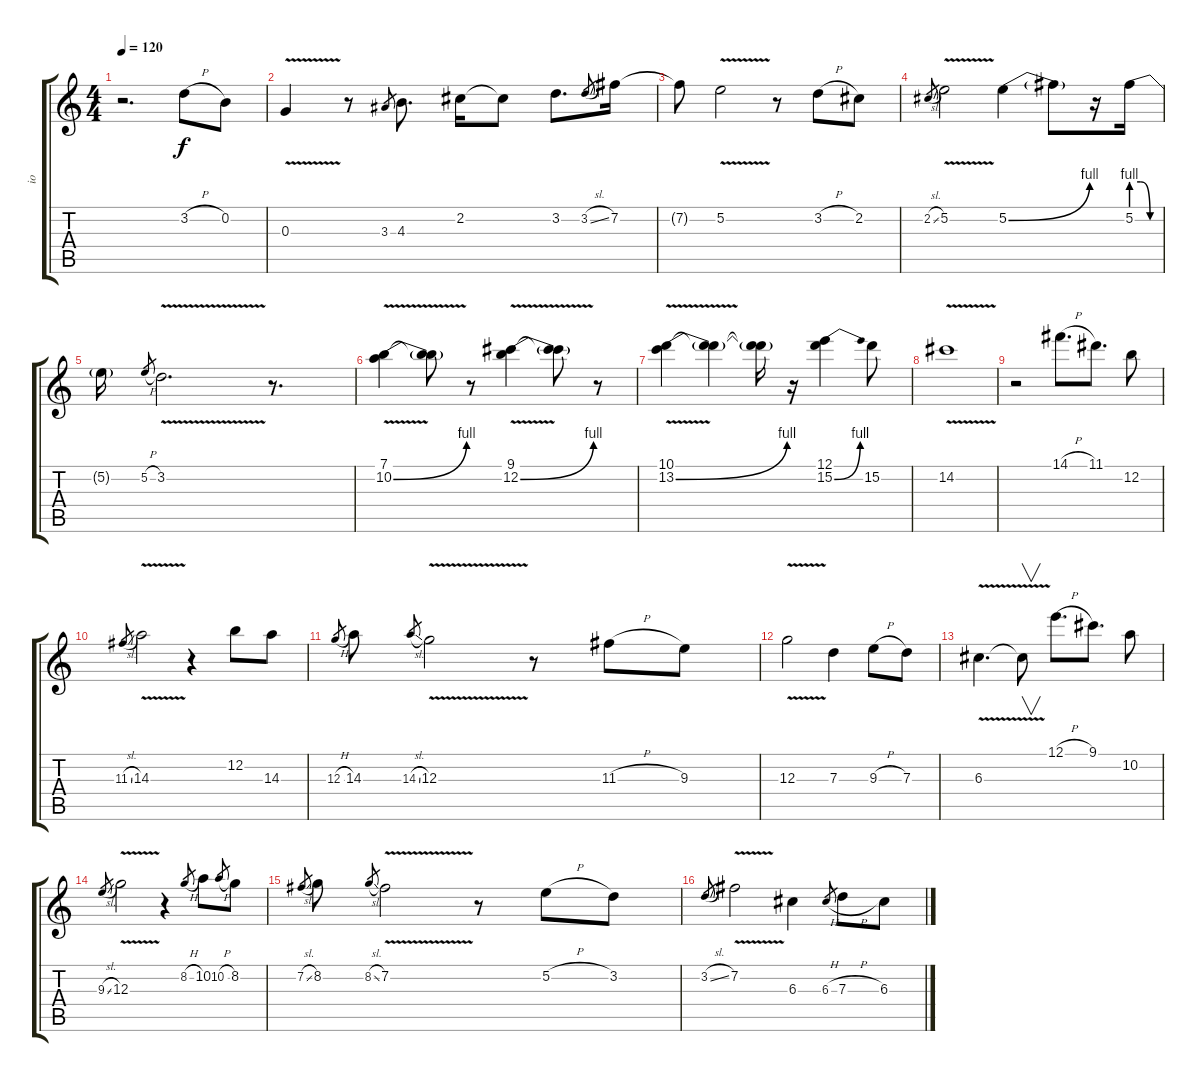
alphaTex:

\track ("io" "io") {instrument overdrivenguitar}
\staff {score tabs}
\tuning (E4 B3 G3 D3 A2 E2) {hide}
\ts (4 4)
\tempo 120
\clef g2
\ks c
r.2{d dy f} 3.2{h}.8 0.2.8 |
0.3{v}.4 r.8 3.3.8{gr} 4.3.8{d} 2.2.16 2.2{t}.8 3.2.8{d} 3.2{sl}.8{gr} 7.2.16 |
7.2{t}.8 5.2{v}.2 r.8 3.2{h}.8 2.2.8 |
2.2{sl}.8{gr} 5.2{v}.2 5.2{be (bend 0 0 60 4)}.4 5.2{t}.8 r.16 5.2{be (custom 0 4 20 4 40 0 60 0)}.16 |
5.2{t}.16 5.2{h}.8{gr} 3.2{v}.2{d} r.8{d} |
(7.1 10.2{be (bend 0 0 60 4) v}).4 (7.1{t} 10.2{t}).8 r.8 (9.1 12.2{be (bend 0 0 60 4) v}).4 (9.1{t} 12.2{t}).8 r.8 |
(10.1 13.2{be (bend 0 0 60 4) v}).4 (10.1{t} 13.2{t}).4 (10.1{t} 13.2{t}).16 r.16 (12.1 15.2{be (bend 0 0 60 4)}).4 15.2.8 |
14.2{v}.1 |
r.2 14.1{h}.8{d} 11.1.8{d} 12.2.8 |
11.3{sl}.8{gr} 14.3{v}.2 r.4 12.2.8 14.3.8 |
12.3{h}.8{gr} 14.3.8 14.3{sl}.8{gr} 12.3{v}.2 r.8 11.3{h}.8 9.3.8 |
12.3{v}.2 7.3.4 9.3{h}.8 7.3.8 |
6.3{v}.4{d} 6.3{t}.8{v} 12.1{h}.8{d} 9.1.8{d} 10.2.8 |
9.3{sl}.8{gr} 12.3{v}.2 r.4 8.2{h}.8{gr} 10.2.8 10.2{h}.8{gr} 8.2.8 |
7.2{sl}.8{gr} 8.2.8 8.2{sl}.8{gr} 7.2{v}.2 r.8 5.2{h}.8 3.2.8 |
3.2{sl}.8{gr} 7.2{v}.2 6.3.4 6.3{h}.8{gr} 7.3{h}.8 6.3.8
